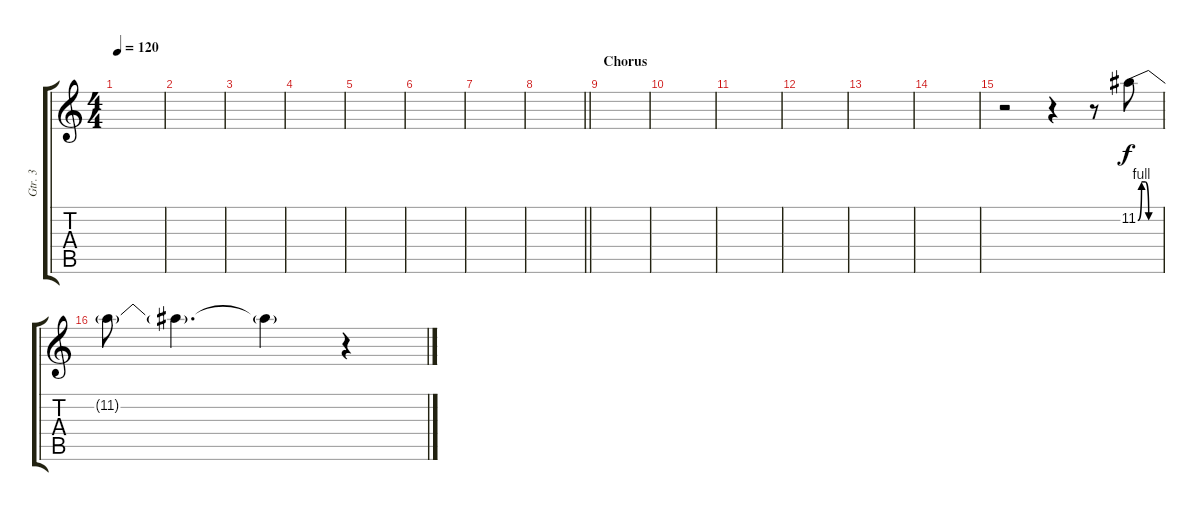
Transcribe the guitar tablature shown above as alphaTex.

\track ("Gtr. 3" "Gtr. 3") {instrument electricguitarclean}
\staff {score tabs}
\tuning (E4 B3 G3 D3 A2 E2) {hide}
\ts (4 4)
\tempo 120
\clef g2
\ks c
|
|
|
|
|
|
|
\barLineRight lightlight
|
\section ("" "Chorus")
|
|
|
|
|
|
r.2 r.4 r.8 11.2{be (custom 0 0 10 4 20 4 30 0 60 0)}.8 |
11.2{t}.8 11.2{t}.4{d} 11.2{t}.4 r.4
